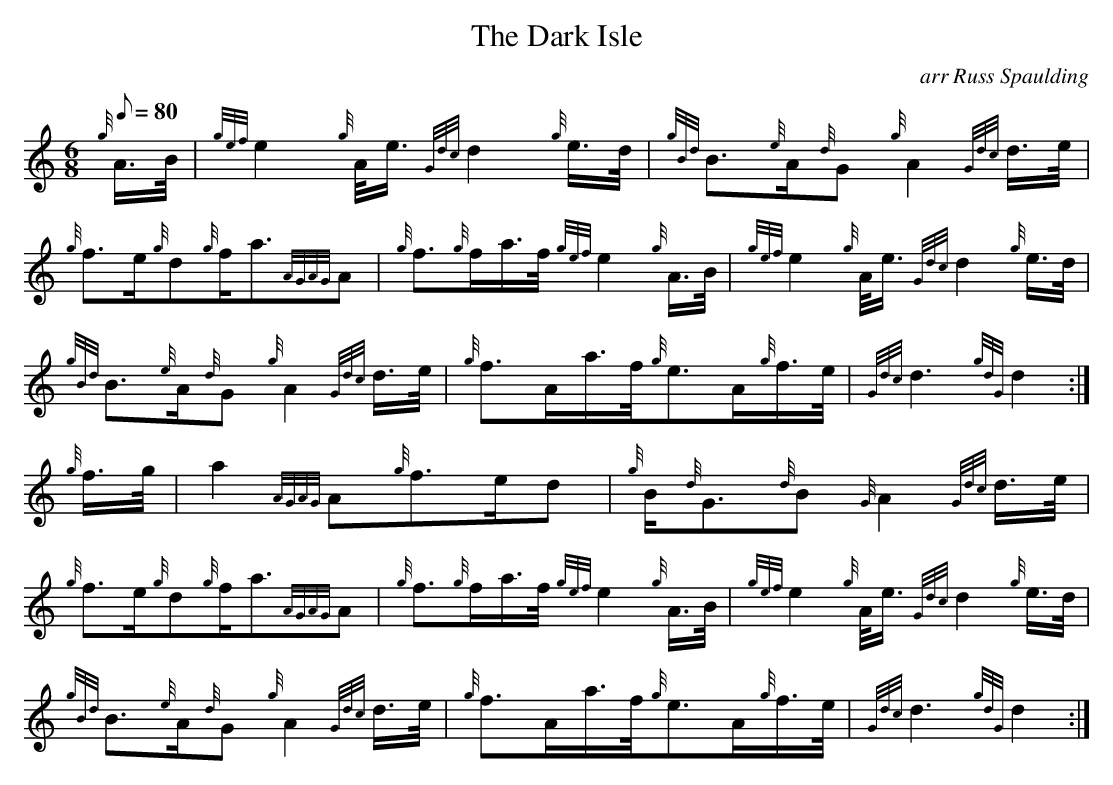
X:1
T:The Dark Isle
M:6/8
L:1/8
Q:80
C:arr Russ Spaulding
K:HP
{g}A3/4B/4 | \
{gef}e2{g}A/4e3/4{Gdc}d2{g}e3/4d/4 | \
{gBd}B3/2{e}A/2{d}G{g}A2{Gdc}d3/4e/4 |
{g}f3/2e/2{g}d{g}f/2a3/2{AGAG}A | \
{g}f3/2{g}f/2a3/4f/4{gef}e2{g}A3/4B/4 | \
{gef}e2{g}A/4e3/4{Gdc}d2{g}e3/4d/4 |
{gBd}B3/2{e}A/2{d}G{g}A2{Gdc}d3/4e/4 | \
{g}f3/2A/2a3/4f/4{g}e3/2A/2{g}f3/4e/4 | \
{Gdc}d3{gdG}d2 :|
{g}f3/4g/4 | \
a2{AGAG}A{g}f3/2e/2d | \
{g}B/2{d}G3/2{d}B{G}A2{Gdc}d3/4e/4 |
{g}f3/2e/2{g}d{g}f/2a3/2{AGAG}A | \
{g}f3/2{g}f/2a3/4f/4{gef}e2{g}A3/4B/4 | \
{gef}e2{g}A/4e3/4{Gdc}d2{g}e3/4d/4 |
{gBd}B3/2{e}A/2{d}G{g}A2{Gdc}d3/4e/4 | \
{g}f3/2A/2a3/4f/4{g}e3/2A/2{g}f3/4e/4 | \
{Gdc}d3{gdG}d2 :|
